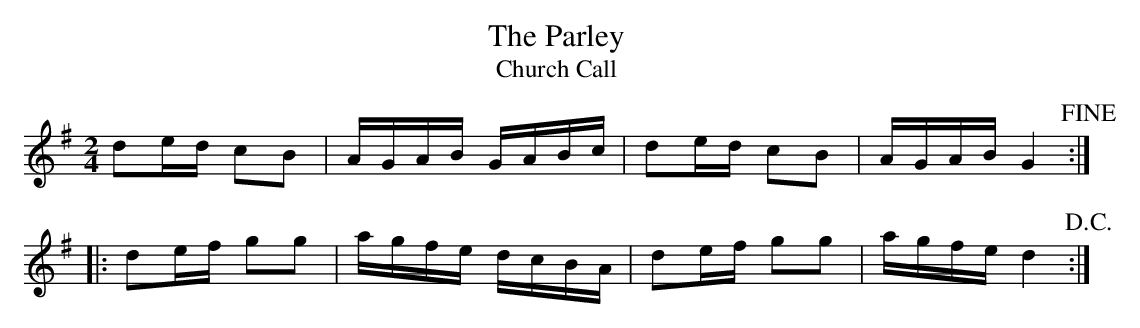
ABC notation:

X:1
T:Parley, The
T:Church Call
M:2/4
L:1/8
K:G
de/d/ cB|A/G/A/B/ G/A/B/c/|de/d/ cB|A/G/A/B/ G2!fine!:|
|:de/f/ gg|a/g/f/e/ d/c/B/A/|de/f/ gg|a/g/f/e/ d2!D.C.!:|
